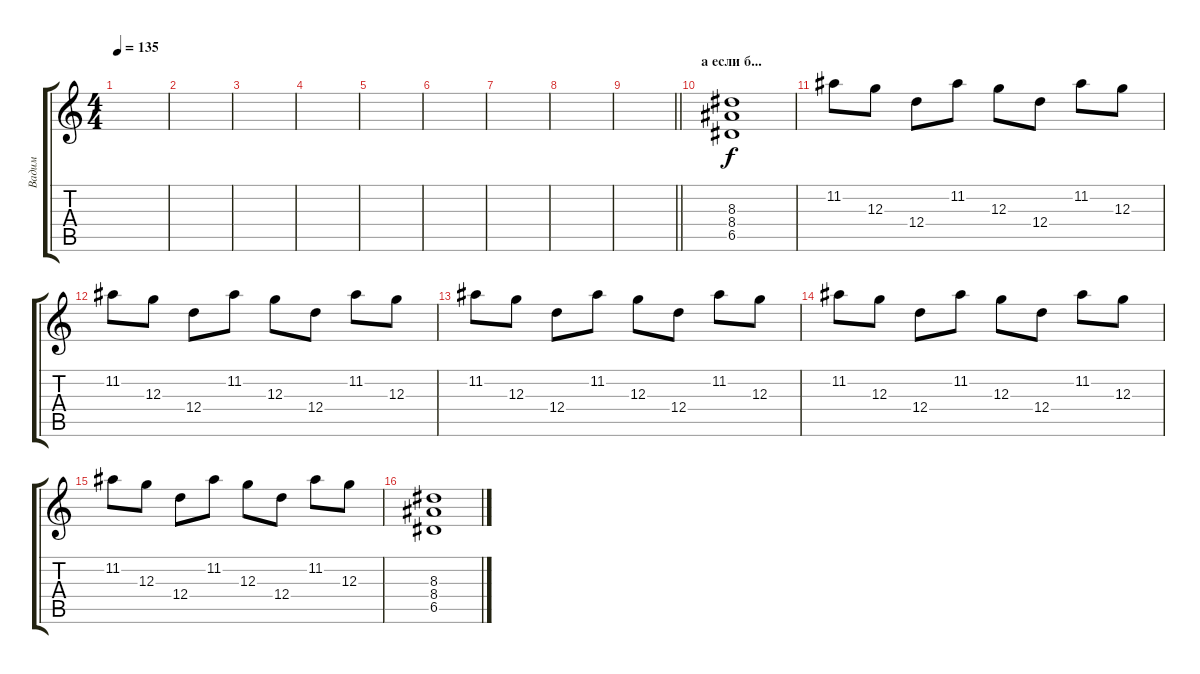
\track ("Вадим" "Вадим") {instrument distortionguitar}
\staff {score tabs}
\tuning (E4 B3 G3 D3 A2 E2) {hide}
\ts (4 4)
\tempo 135
\clef g2
\ks c
|
|
|
|
|
|
|
|
\barLineRight lightlight
|
\section ("" "а если б...")
(8.3 8.4 6.5).1 |
11.2.8 12.3.8 12.4.8 11.2.8 12.3.8 12.4.8 11.2.8 12.3.8 |
11.2.8 12.3.8 12.4.8 11.2.8 12.3.8 12.4.8 11.2.8 12.3.8 |
11.2.8 12.3.8 12.4.8 11.2.8 12.3.8 12.4.8 11.2.8 12.3.8 |
11.2.8 12.3.8 12.4.8 11.2.8 12.3.8 12.4.8 11.2.8 12.3.8 |
11.2.8 12.3.8 12.4.8 11.2.8 12.3.8 12.4.8 11.2.8 12.3.8 |
(8.3 8.4 6.5).1
